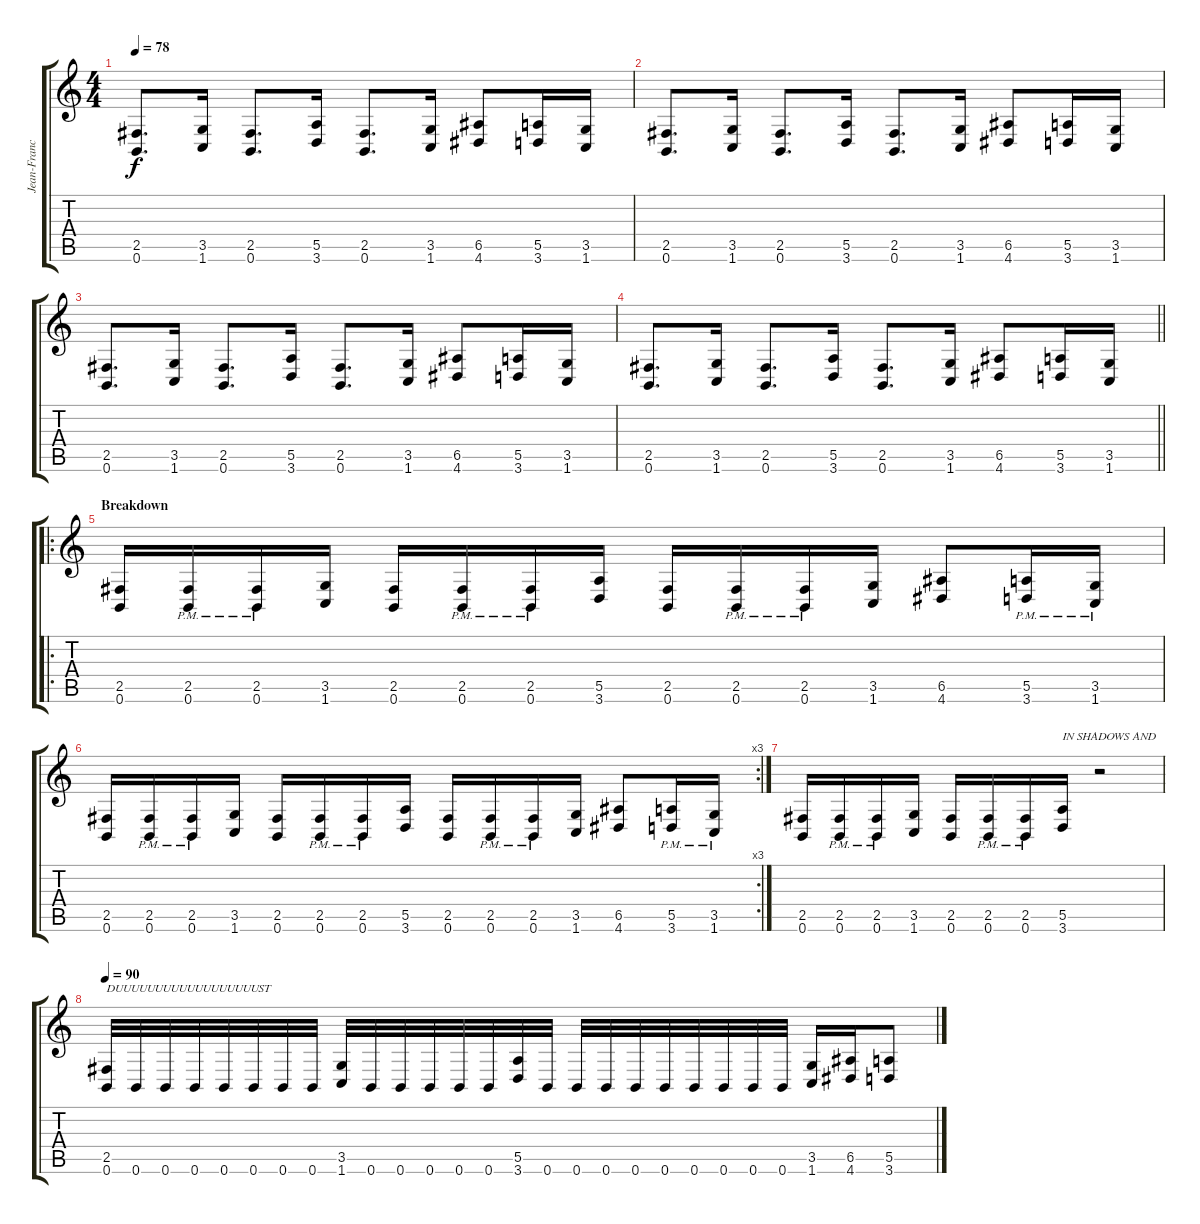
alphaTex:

\track ("Jean-Francois" "Jean-Franc") {instrument distortionguitar}
\staff {score tabs}
\tuning (B3 Gb3 D3 A2 E2 B1) {hide}
\ts (4 4)
\tempo 78
\clef g2
\ks c
(2.5 0.6).8{d dy f} (3.5 1.6).16 (2.5 0.6).8{d} (5.5 3.6).16 (2.5 0.6).8{d} (3.5 1.6).16 (6.5 4.6).8 (5.5 3.6).16 (3.5 1.6).16 |
(2.5 0.6).8{d} (3.5 1.6).16 (2.5 0.6).8{d} (5.5 3.6).16 (2.5 0.6).8{d} (3.5 1.6).16 (6.5 4.6).8 (5.5 3.6).16 (3.5 1.6).16 |
(2.5 0.6).8{d} (3.5 1.6).16 (2.5 0.6).8{d} (5.5 3.6).16 (2.5 0.6).8{d} (3.5 1.6).16 (6.5 4.6).8 (5.5 3.6).16 (3.5 1.6).16 |
\barLineRight lightlight
(2.5 0.6).8{d} (3.5 1.6).16 (2.5 0.6).8{d} (5.5 3.6).16 (2.5 0.6).8{d} (3.5 1.6).16 (6.5 4.6).8 (5.5 3.6).16 (3.5 1.6).16 |
\ro
\section ("" "Breakdown")
(2.5 0.6).16 (2.5{pm} 0.6{pm}).16 (2.5{pm} 0.6{pm}).16 (3.5 1.6).16 (2.5 0.6).16 (2.5{pm} 0.6{pm}).16 (2.5{pm} 0.6{pm}).16 (5.5 3.6).16 (2.5 0.6).16 (2.5{pm} 0.6{pm}).16 (2.5{pm} 0.6{pm}).16 (3.5 1.6).16 (6.5 4.6).8 (5.5{pm} 3.6{pm}).16 (3.5{pm} 1.6{pm}).16 |
\rc 3
(2.5 0.6).16 (2.5{pm} 0.6{pm}).16 (2.5{pm} 0.6{pm}).16 (3.5 1.6).16 (2.5 0.6).16 (2.5{pm} 0.6{pm}).16 (2.5{pm} 0.6{pm}).16 (5.5 3.6).16 (2.5 0.6).16 (2.5{pm} 0.6{pm}).16 (2.5{pm} 0.6{pm}).16 (3.5 1.6).16 (6.5 4.6).8 (5.5{pm} 3.6{pm}).16 (3.5{pm} 1.6{pm}).16 |
(2.5 0.6).16 (2.5{pm} 0.6{pm}).16 (2.5{pm} 0.6{pm}).16 (3.5 1.6).16 (2.5 0.6).16 (2.5{pm} 0.6{pm}).16 (2.5{pm} 0.6{pm}).16 (5.5 3.6).16{txt "IN SHADOWS AND"} r.2 |
\tempo 90
(2.5 0.6).32{txt "DUUUUUUUUUUUUUUUUUUST"} 0.6.32 0.6.32 0.6.32 0.6.32 0.6.32 0.6.32 0.6.32 (3.5 1.6).32 0.6.32 0.6.32 0.6.32 0.6.32 0.6.32 (5.5 3.6).32 0.6.32 0.6.32 0.6.32 0.6.32 0.6.32 0.6.32 0.6.32 0.6.32 0.6.32 (3.5 1.6).16 (6.5 4.6).16 (5.5 3.6).8
